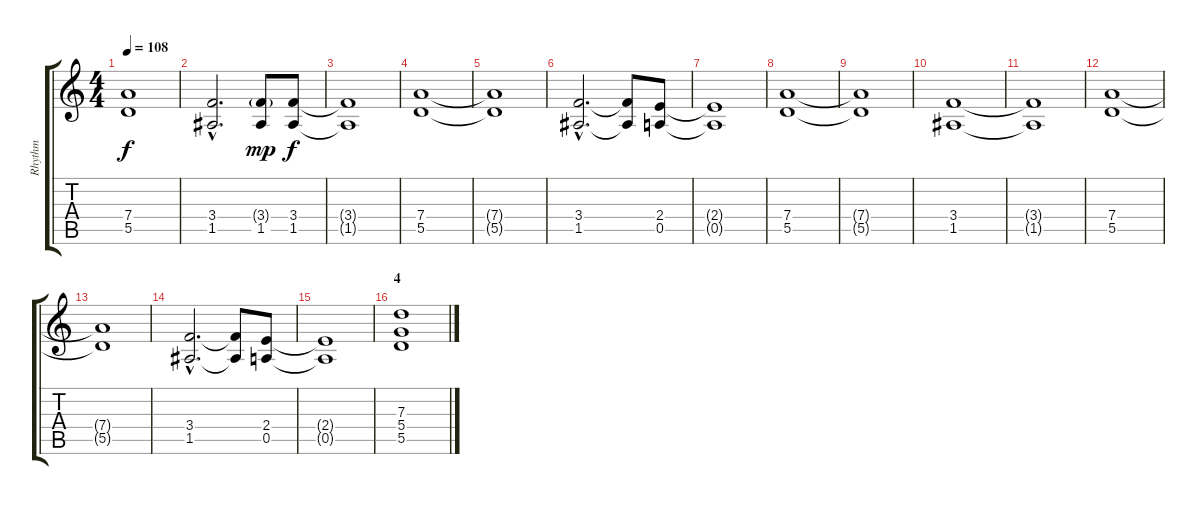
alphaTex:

\track ("Rhythm" "Rhythm") {instrument distortionguitar}
\staff {score tabs}
\tuning (E4 B3 G3 D3 A2 E2) {hide}
\ts (4 4)
\tempo 108
\clef g2
\ks c
(7.4{t} 5.5{t}).1{dy f} |
(3.4{hac} 1.5{hac}).2{d} (3.4{g} 1.5).8{dy mp} (3.4 1.5).8{dy f} |
(3.4{t} 1.5{t}).1 |
(7.4 5.5).1 |
(7.4{t} 5.5{t}).1 |
(3.4{hac} 1.5{hac}).2{d} (3.4{t} 1.5{t}).8 (2.4 0.5).8 |
(2.4{t} 0.5{t}).1 |
(7.4 5.5).1 |
(7.4{t} 5.5{t}).1 |
(3.4 1.5).1 |
(3.4{t} 1.5{t}).1 |
(7.4 5.5).1 |
(7.4{t} 5.5{t}).1 |
(3.4{hac} 1.5{hac}).2{d} (3.4{t} 1.5{t}).8 (2.4 0.5).8 |
(2.4{t} 0.5{t}).1 |
\section ("" "4")
(7.3 5.4 5.5).1
